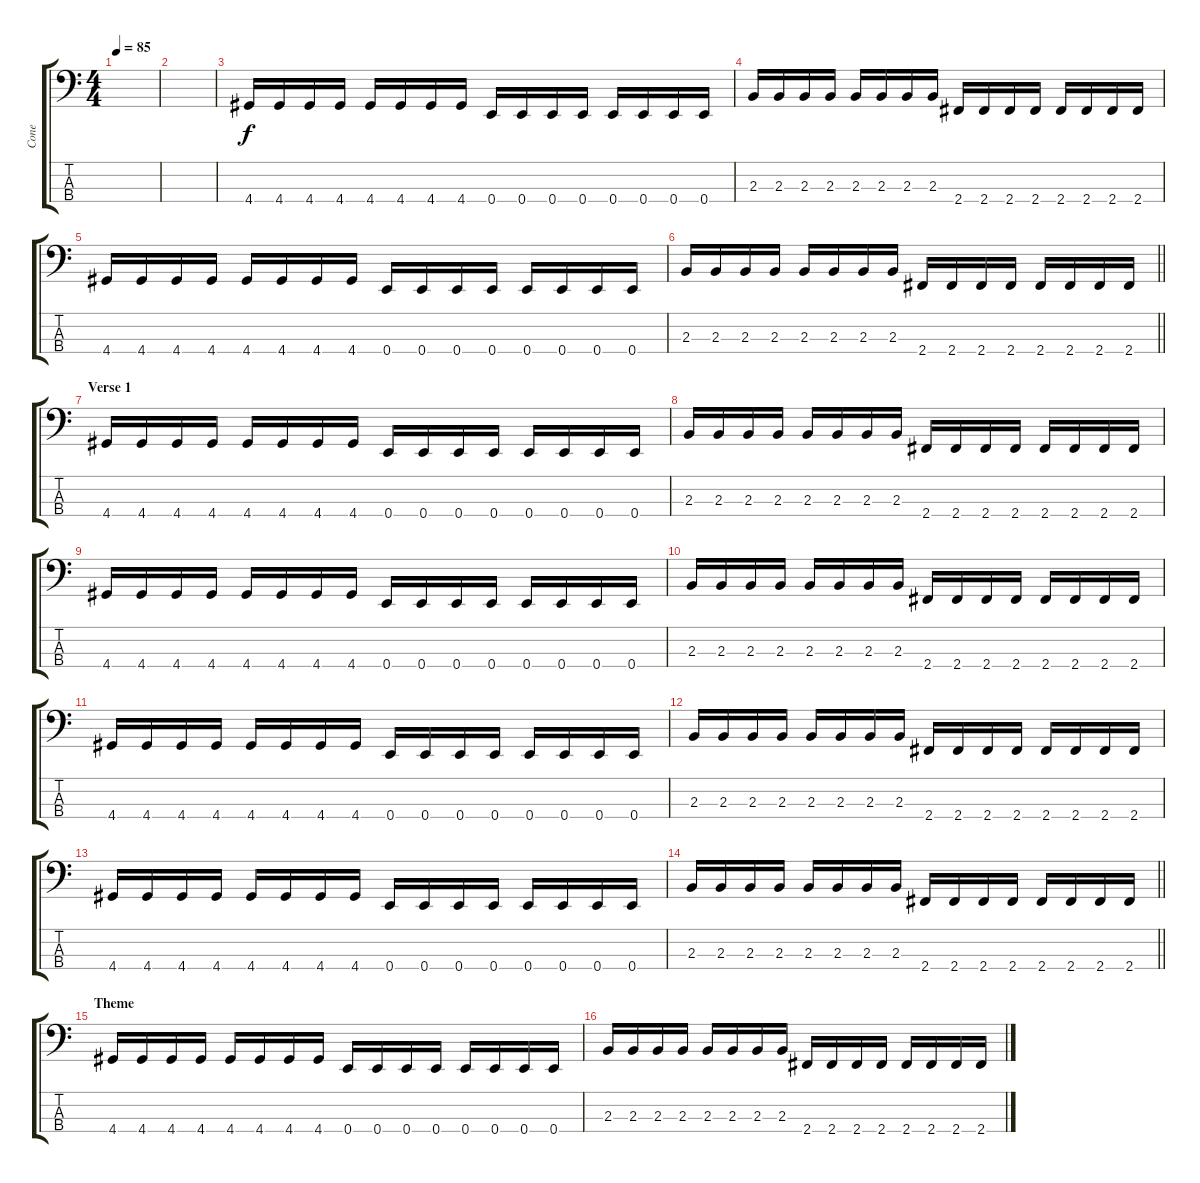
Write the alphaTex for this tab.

\track ("Cone" "Cone") {instrument electricbasspick}
\staff {score tabs}
\tuning (G2 D2 A1 E1) {hide}
\ts (4 4)
\tempo 85
\clef f4
\ks c
|
|
4.4.16 4.4.16 4.4.16 4.4.16 4.4.16 4.4.16 4.4.16 4.4.16 0.4.16 0.4.16 0.4.16 0.4.16 0.4.16 0.4.16 0.4.16 0.4.16 |
2.3.16 2.3.16 2.3.16 2.3.16 2.3.16 2.3.16 2.3.16 2.3.16 2.4.16 2.4.16 2.4.16 2.4.16 2.4.16 2.4.16 2.4.16 2.4.16 |
4.4.16 4.4.16 4.4.16 4.4.16 4.4.16 4.4.16 4.4.16 4.4.16 0.4.16 0.4.16 0.4.16 0.4.16 0.4.16 0.4.16 0.4.16 0.4.16 |
\barLineRight lightlight
2.3.16 2.3.16 2.3.16 2.3.16 2.3.16 2.3.16 2.3.16 2.3.16 2.4.16 2.4.16 2.4.16 2.4.16 2.4.16 2.4.16 2.4.16 2.4.16 |
\section ("" "Verse 1")
4.4.16 4.4.16 4.4.16 4.4.16 4.4.16 4.4.16 4.4.16 4.4.16 0.4.16 0.4.16 0.4.16 0.4.16 0.4.16 0.4.16 0.4.16 0.4.16 |
2.3.16 2.3.16 2.3.16 2.3.16 2.3.16 2.3.16 2.3.16 2.3.16 2.4.16 2.4.16 2.4.16 2.4.16 2.4.16 2.4.16 2.4.16 2.4.16 |
4.4.16 4.4.16 4.4.16 4.4.16 4.4.16 4.4.16 4.4.16 4.4.16 0.4.16 0.4.16 0.4.16 0.4.16 0.4.16 0.4.16 0.4.16 0.4.16 |
2.3.16 2.3.16 2.3.16 2.3.16 2.3.16 2.3.16 2.3.16 2.3.16 2.4.16 2.4.16 2.4.16 2.4.16 2.4.16 2.4.16 2.4.16 2.4.16 |
4.4.16 4.4.16 4.4.16 4.4.16 4.4.16 4.4.16 4.4.16 4.4.16 0.4.16 0.4.16 0.4.16 0.4.16 0.4.16 0.4.16 0.4.16 0.4.16 |
2.3.16 2.3.16 2.3.16 2.3.16 2.3.16 2.3.16 2.3.16 2.3.16 2.4.16 2.4.16 2.4.16 2.4.16 2.4.16 2.4.16 2.4.16 2.4.16 |
4.4.16 4.4.16 4.4.16 4.4.16 4.4.16 4.4.16 4.4.16 4.4.16 0.4.16 0.4.16 0.4.16 0.4.16 0.4.16 0.4.16 0.4.16 0.4.16 |
\barLineRight lightlight
2.3.16 2.3.16 2.3.16 2.3.16 2.3.16 2.3.16 2.3.16 2.3.16 2.4.16 2.4.16 2.4.16 2.4.16 2.4.16 2.4.16 2.4.16 2.4.16 |
\section ("" "Theme")
4.4.16 4.4.16 4.4.16 4.4.16 4.4.16 4.4.16 4.4.16 4.4.16 0.4.16 0.4.16 0.4.16 0.4.16 0.4.16 0.4.16 0.4.16 0.4.16 |
2.3.16 2.3.16 2.3.16 2.3.16 2.3.16 2.3.16 2.3.16 2.3.16 2.4.16 2.4.16 2.4.16 2.4.16 2.4.16 2.4.16 2.4.16 2.4.16
